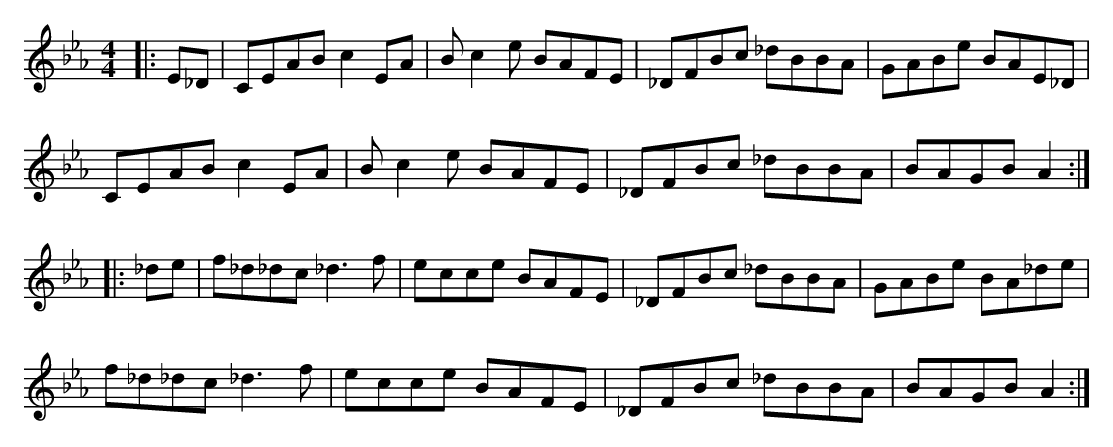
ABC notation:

X:1
M:4/4
K:Fdor
|: E_D | CEAB c2 EA | Bc2e BAFE | _DFBc _dBBA | GABe BAE_D |
CEAB c2 EA | Bc2e BAFE | _DFBc _dBBA | BAGB A2 :|
|: _de | f_d_dc _d3f | ecce BAFE | _DFBc _dBBA | GABe BA_de |
f_d_dc _d3f | ecce BAFE | _DFBc _dBBA | BAGB A2 :|
